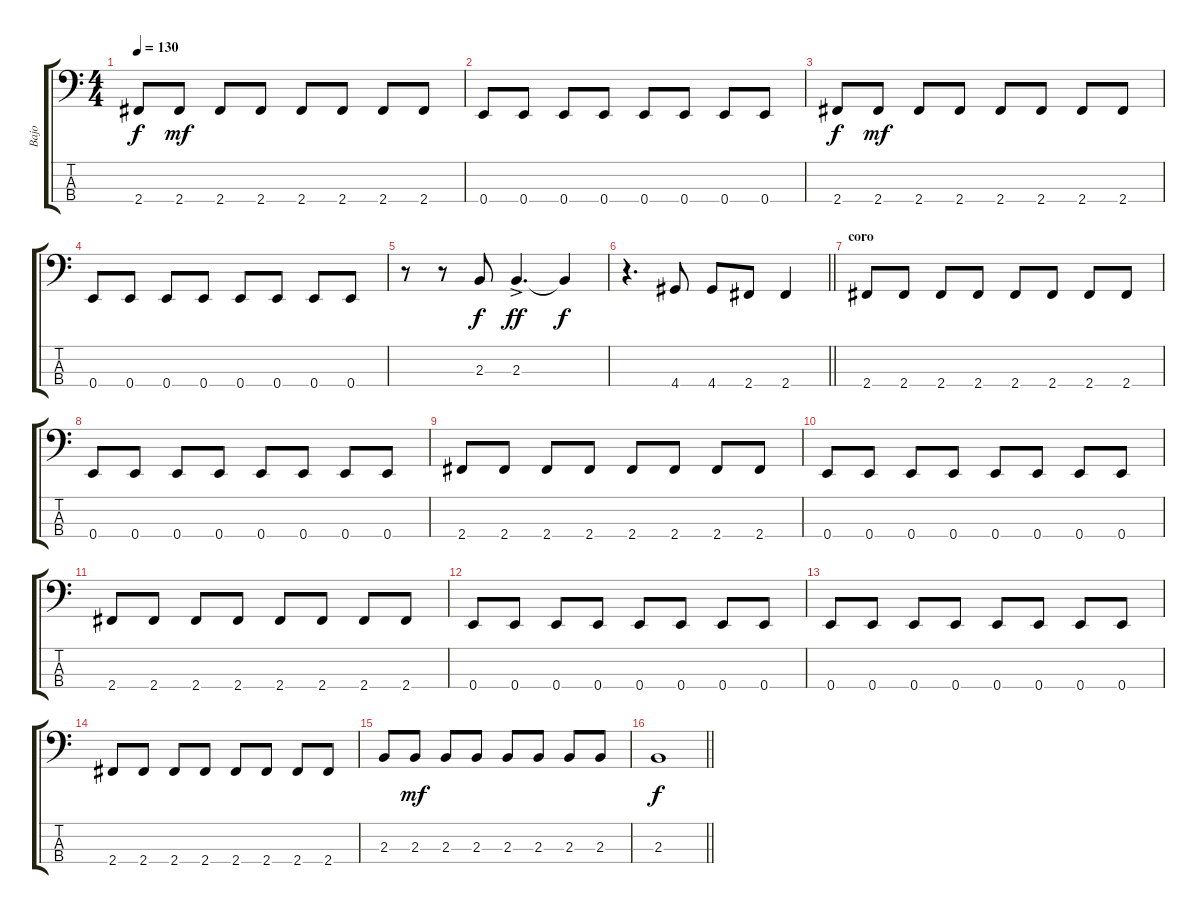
\track ("Bajo" "Bajo") {instrument electricbassfinger}
\staff {score tabs}
\tuning (G2 D2 A1 E1) {hide}
\ts (4 4)
\tempo 130
\clef f4
\ks c
2.4.8{dy f} 2.4.8{dy mf} 2.4.8 2.4.8 2.4.8 2.4.8 2.4.8 2.4.8 |
0.4.8 0.4.8 0.4.8 0.4.8 0.4.8 0.4.8 0.4.8 0.4.8 |
2.4.8{dy f} 2.4.8{dy mf} 2.4.8 2.4.8 2.4.8 2.4.8 2.4.8 2.4.8 |
0.4.8 0.4.8 0.4.8 0.4.8 0.4.8 0.4.8 0.4.8 0.4.8 |
r.8 r.8 2.3.8{dy f} 2.3{ac}.4{d dy ff} 2.3{t}.4{dy f} |
\barLineRight lightlight
r.4{d} 4.4.8 4.4.8 2.4.8 2.4.4 |
\section ("" "coro")
2.4.8 2.4.8 2.4.8 2.4.8 2.4.8 2.4.8 2.4.8 2.4.8 |
0.4.8 0.4.8 0.4.8 0.4.8 0.4.8 0.4.8 0.4.8 0.4.8 |
2.4.8 2.4.8 2.4.8 2.4.8 2.4.8 2.4.8 2.4.8 2.4.8 |
0.4.8 0.4.8 0.4.8 0.4.8 0.4.8 0.4.8 0.4.8 0.4.8 |
2.4.8 2.4.8 2.4.8 2.4.8 2.4.8 2.4.8 2.4.8 2.4.8 |
0.4.8 0.4.8 0.4.8 0.4.8 0.4.8 0.4.8 0.4.8 0.4.8 |
0.4.8 0.4.8 0.4.8 0.4.8 0.4.8 0.4.8 0.4.8 0.4.8 |
2.4.8 2.4.8 2.4.8 2.4.8 2.4.8 2.4.8 2.4.8 2.4.8 |
2.3.8 2.3.8{dy mf} 2.3.8 2.3.8 2.3.8 2.3.8 2.3.8 2.3.8 |
\barLineRight lightlight
2.3.1{dy f}
